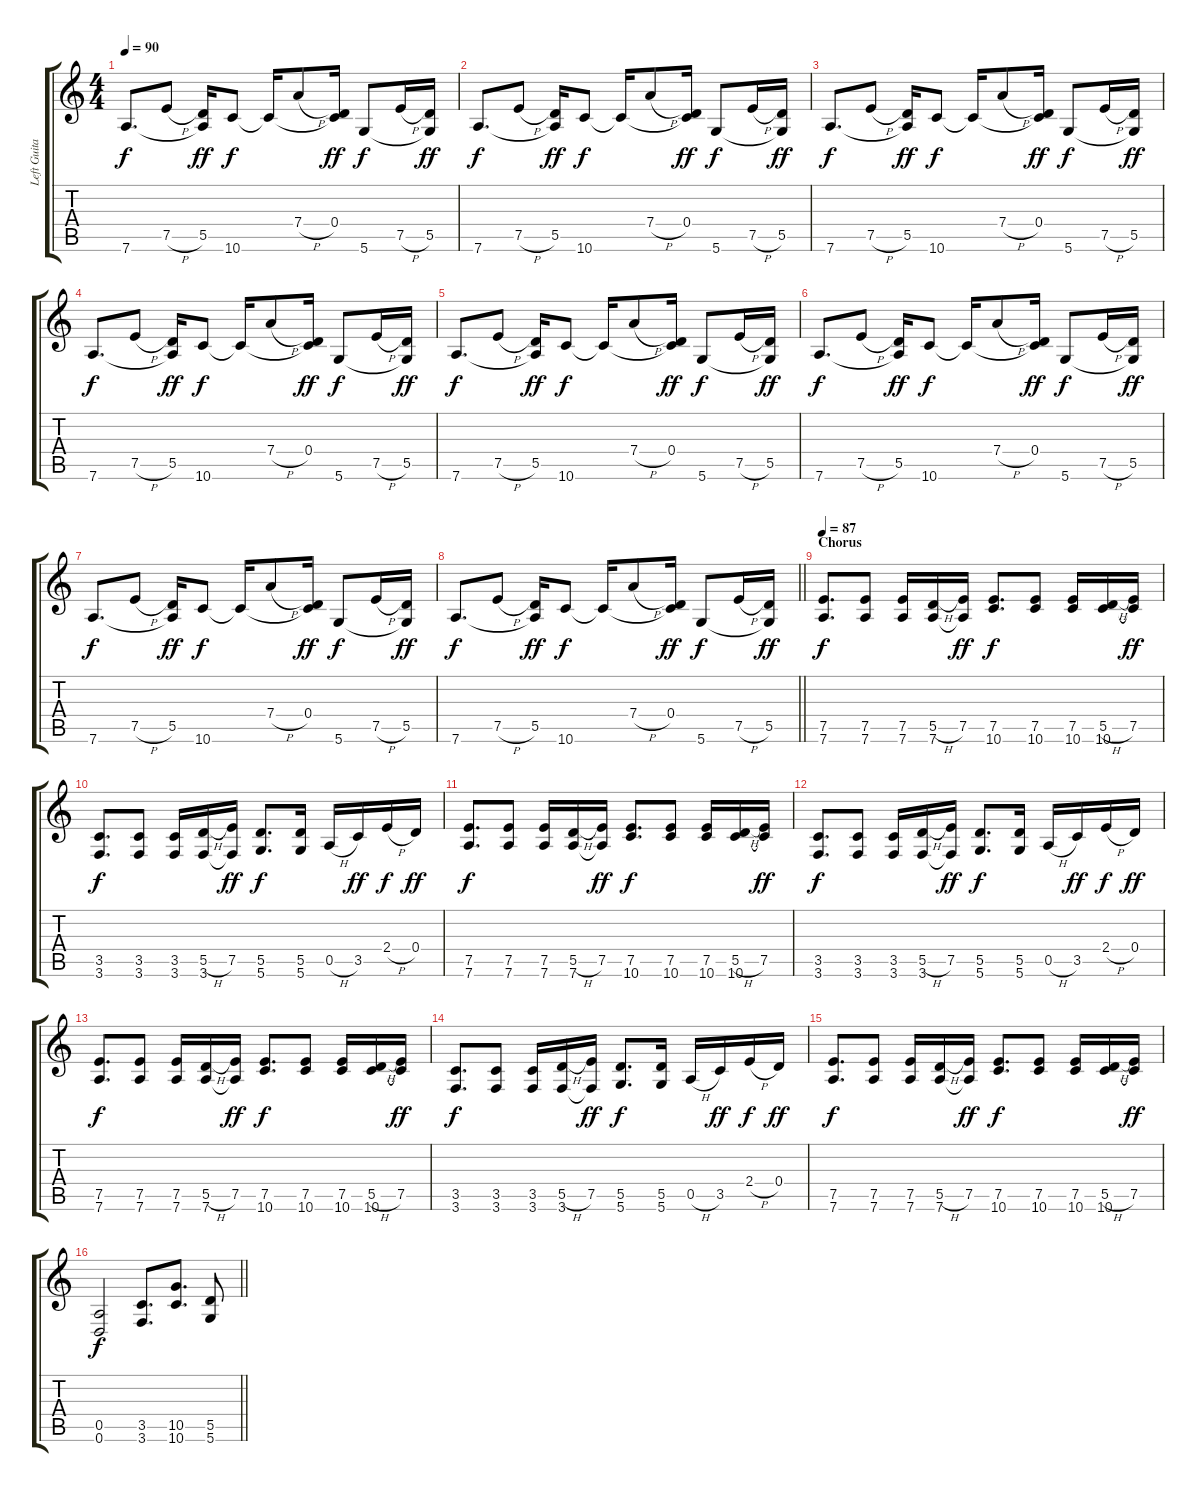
\track ("Left Guitar" "Left Guita") {instrument distortionguitar}
\staff {score tabs}
\tuning (E4 B3 G3 D3 A2 D2) {hide}
\ts (4 4)
\section ("" "")
\tempo 90
\clef g2
\ks c
7.6.8{d dy f} 7.5{h}.8 (5.5 7.6{t}).16{dy ff} 10.6.8{dy f} 10.6{t}.16 7.4{h}.8 (0.4 10.6{t}).16{dy ff} 5.6.8{dy f} 7.5{h}.16 (5.5 5.6{t}).16{dy ff} |
7.6.8{d dy f} 7.5{h}.8 (5.5 7.6{t}).16{dy ff} 10.6.8{dy f} 10.6{t}.16 7.4{h}.8 (0.4 10.6{t}).16{dy ff} 5.6.8{dy f} 7.5{h}.16 (5.5 5.6{t}).16{dy ff} |
7.6.8{d dy f} 7.5{h}.8 (5.5 7.6{t}).16{dy ff} 10.6.8{dy f} 10.6{t}.16 7.4{h}.8 (0.4 10.6{t}).16{dy ff} 5.6.8{dy f} 7.5{h}.16 (5.5 5.6{t}).16{dy ff} |
7.6.8{d dy f} 7.5{h}.8 (5.5 7.6{t}).16{dy ff} 10.6.8{dy f} 10.6{t}.16 7.4{h}.8 (0.4 10.6{t}).16{dy ff} 5.6.8{dy f} 7.5{h}.16 (5.5 5.6{t}).16{dy ff} |
7.6.8{d dy f} 7.5{h}.8 (5.5 7.6{t}).16{dy ff} 10.6.8{dy f} 10.6{t}.16 7.4{h}.8 (0.4 10.6{t}).16{dy ff} 5.6.8{dy f} 7.5{h}.16 (5.5 5.6{t}).16{dy ff} |
7.6.8{d dy f} 7.5{h}.8 (5.5 7.6{t}).16{dy ff} 10.6.8{dy f} 10.6{t}.16 7.4{h}.8 (0.4 10.6{t}).16{dy ff} 5.6.8{dy f} 7.5{h}.16 (5.5 5.6{t}).16{dy ff} |
7.6.8{d dy f} 7.5{h}.8 (5.5 7.6{t}).16{dy ff} 10.6.8{dy f} 10.6{t}.16 7.4{h}.8 (0.4 10.6{t}).16{dy ff} 5.6.8{dy f} 7.5{h}.16 (5.5 5.6{t}).16{dy ff} |
\barLineRight lightlight
7.6.8{d dy f} 7.5{h}.8 (5.5 7.6{t}).16{dy ff} 10.6.8{dy f} 10.6{t}.16 7.4{h}.8 (0.4 10.6{t}).16{dy ff} 5.6.8{dy f} 7.5{h}.16 (5.5 5.6{t}).16{dy ff} |
\section ("" "Chorus")
\tempo 87
(7.5 7.6).8{d dy f} (7.5 7.6).8 (7.5 7.6).16 (5.5{h} 7.6).16 (7.5 7.6{t}).16{dy ff} (7.5 10.6).8{d dy f} (7.5 10.6).8 (7.5 10.6).16 (5.5{h} 10.6).16 (7.5 10.6{t}).16{dy ff} |
(3.5 3.6).8{d dy f} (3.5 3.6).8 (3.5 3.6).16 (5.5{h} 3.6).16 (7.5 3.6{t}).16{dy ff} (5.5 5.6).8{d dy f} (5.5 5.6).16 0.5{h}.16 3.5.16{dy ff} 2.4{h}.16{dy f} 0.4.16{dy ff} |
(7.5 7.6).8{d dy f} (7.5 7.6).8 (7.5 7.6).16 (5.5{h} 7.6).16 (7.5 7.6{t}).16{dy ff} (7.5 10.6).8{d dy f} (7.5 10.6).8 (7.5 10.6).16 (5.5{h} 10.6).16 (7.5 10.6{t}).16{dy ff} |
(3.5 3.6).8{d dy f} (3.5 3.6).8 (3.5 3.6).16 (5.5{h} 3.6).16 (7.5 3.6{t}).16{dy ff} (5.5 5.6).8{d dy f} (5.5 5.6).16 0.5{h}.16 3.5.16{dy ff} 2.4{h}.16{dy f} 0.4.16{dy ff} |
(7.5 7.6).8{d dy f} (7.5 7.6).8 (7.5 7.6).16 (5.5{h} 7.6).16 (7.5 7.6{t}).16{dy ff} (7.5 10.6).8{d dy f} (7.5 10.6).8 (7.5 10.6).16 (5.5{h} 10.6).16 (7.5 10.6{t}).16{dy ff} |
(3.5 3.6).8{d dy f} (3.5 3.6).8 (3.5 3.6).16 (5.5{h} 3.6).16 (7.5 3.6{t}).16{dy ff} (5.5 5.6).8{d dy f} (5.5 5.6).16 0.5{h}.16 3.5.16{dy ff} 2.4{h}.16{dy f} 0.4.16{dy ff} |
(7.5 7.6).8{d dy f} (7.5 7.6).8 (7.5 7.6).16 (5.5{h} 7.6).16 (7.5 7.6{t}).16{dy ff} (7.5 10.6).8{d dy f} (7.5 10.6).8 (7.5 10.6).16 (5.5{h} 10.6).16 (7.5 10.6{t}).16{dy ff} |
\barLineRight lightlight
(0.5 0.6).2{dy f} (3.5 3.6).8{d} (10.5 10.6).8{d} (5.5 5.6).8
